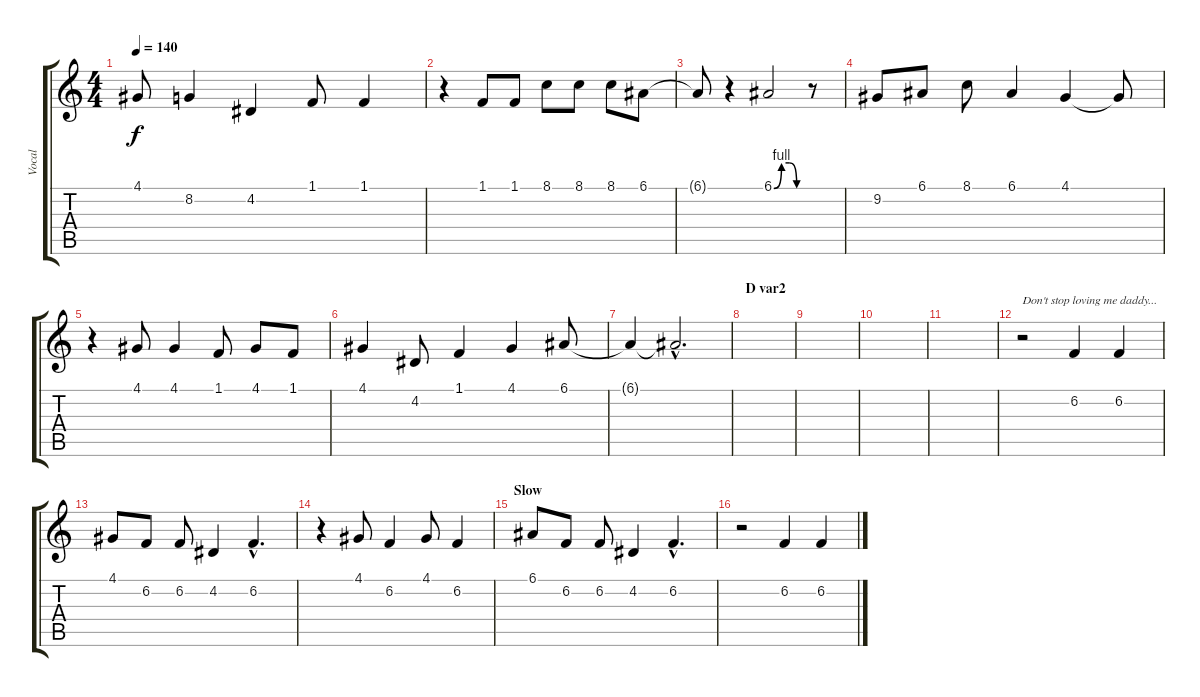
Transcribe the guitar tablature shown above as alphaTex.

\track ("Vocal" "Vocal") {instrument electricpiano1}
\staff {score tabs}
\tuning (E4 B3 G3 D3 A2 E2) {hide}
\ts (4 4)
\tempo 140
\clef g2
\ks c
4.1.8{dy f} 8.2.4 4.2.4 1.1.8 1.1.4 |
r.4 1.1.8 1.1.8 8.1.8 8.1.8 8.1.8 6.1.8 |
6.1{t}.8 r.4 6.1{be (custom 0 0 15 4 30 4 45 0 60 0)}.2 r.8 |
9.2.8 6.1.8 8.1.8 6.1.4 4.1.4 4.1{t}.8 |
r.4 4.1.8 4.1.4 1.1.8 4.1.8 1.1.8 |
4.1.4 4.2.8 1.1.4 4.1.4 6.1.8 |
6.1{t}.4 6.1{hac t}.2{d} |
\section ("" "D var2")
|
|
|
|
r.2{txt "Don't stop loving me daddy..."} 6.2.4 6.2.4 |
4.1.8 6.2.8 6.2.8 4.2.4 6.2{hac}.4{d} |
r.4 4.1.8 6.2.4 4.1.8 6.2.4 |
\section ("" "Slow")
6.1.8 6.2.8 6.2.8 4.2.4 6.2{hac}.4{d} |
r.2 6.2.4 6.2.4
